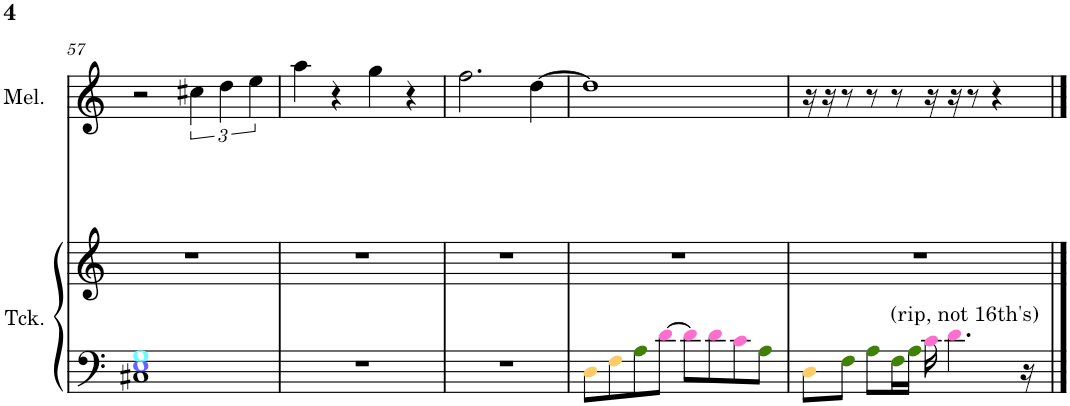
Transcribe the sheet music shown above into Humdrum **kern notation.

**kern	**kern	**kern
*part2	*part2	*part1
*staff3	*staff2	*staff1
*I"Track	*	*I"Melody
*I'Tck.	*	*I'Mel.
!!LO:PB:g=z
*clefF4	*clefG2	*clefG2
*k[]	*k[]	*k[]
*M4/4	*M4/4	*M4/4
=57	=57	=57
1C#X 1Ei 1Gj	1r	2r
.	.	6cc#X\
.	.	6dd\
.	.	6ee\
=58	=58	=58
1r	1r	4aa\
.	.	4r
.	.	4gg\
.	.	4r
=59	=59	=59
1r	1r	2.ff\
.	.	[4dd\
=60	=60	=60
8DZ\L	1r	1dd]
8FZ\	.	.
8AV\	.	.
[8dN\J	.	.
8dN\L]	.	.
8dN\	.	.
8cN\	.	.
8AV\J	.	.
=61	=61	=61
8DZ\L	1r	16r
.	.	16r
8FV\J	.	8r
8AV\L	.	8r
!LO:TX:a:t=(rip, not 16th's)	!	!
16FV\L	.	8r
16AV\JJ	.	.
16cN\	.	16r
4.dN\	.	16r
.	.	8r
.	.	4r
16r	.	.
==	==	==
*-	*-	*-
